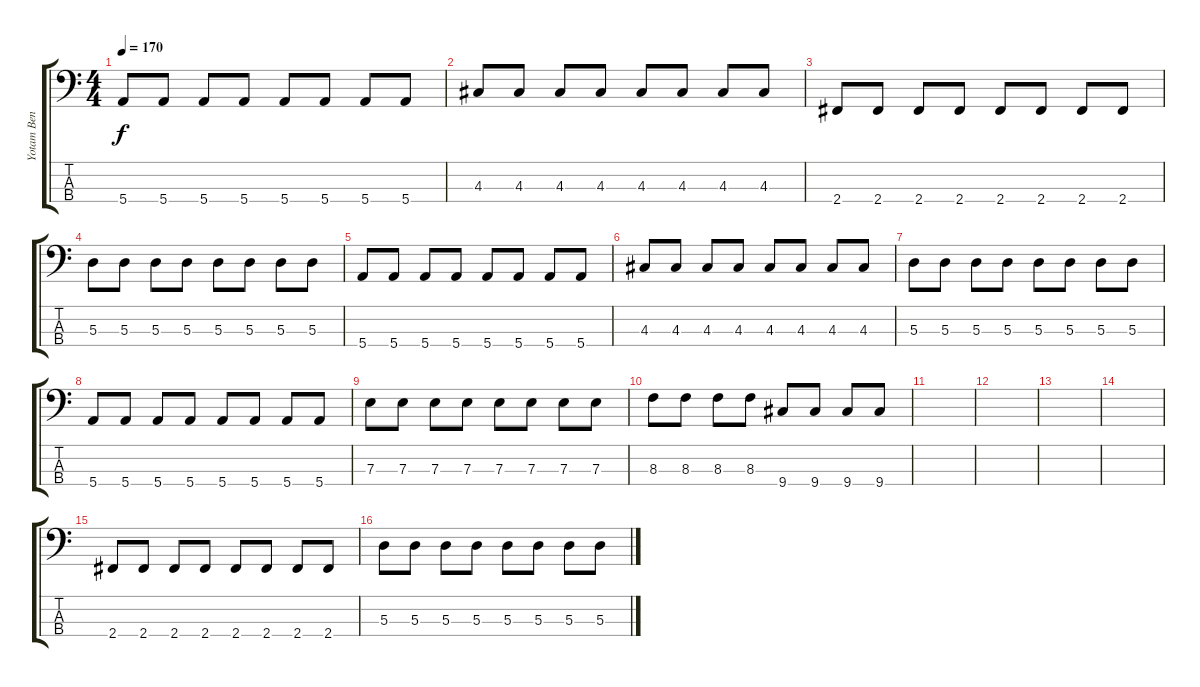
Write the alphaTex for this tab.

\track ("Yotam Ben Horin (bass)" "Yotam Ben ") {instrument electricbasspick}
\staff {score tabs}
\tuning (G2 D2 A1 E1) {hide}
\ts (4 4)
\tempo 170
\clef f4
\ks c
5.4.8{dy f} 5.4.8 5.4.8 5.4.8 5.4.8 5.4.8 5.4.8 5.4.8 |
4.3.8 4.3.8 4.3.8 4.3.8 4.3.8 4.3.8 4.3.8 4.3.8 |
2.4.8 2.4.8 2.4.8 2.4.8 2.4.8 2.4.8 2.4.8 2.4.8 |
5.3.8 5.3.8 5.3.8 5.3.8 5.3.8 5.3.8 5.3.8 5.3.8 |
5.4.8 5.4.8 5.4.8 5.4.8 5.4.8 5.4.8 5.4.8 5.4.8 |
4.3.8 4.3.8 4.3.8 4.3.8 4.3.8 4.3.8 4.3.8 4.3.8 |
5.3.8 5.3.8 5.3.8 5.3.8 5.3.8 5.3.8 5.3.8 5.3.8 |
5.4.8 5.4.8 5.4.8 5.4.8 5.4.8 5.4.8 5.4.8 5.4.8 |
7.3.8 7.3.8 7.3.8 7.3.8 7.3.8 7.3.8 7.3.8 7.3.8 |
8.3.8 8.3.8 8.3.8 8.3.8 9.4.8 9.4.8 9.4.8 9.4.8 |
|
|
|
|
2.4.8 2.4.8 2.4.8 2.4.8 2.4.8 2.4.8 2.4.8 2.4.8 |
5.3.8 5.3.8 5.3.8 5.3.8 5.3.8 5.3.8 5.3.8 5.3.8
